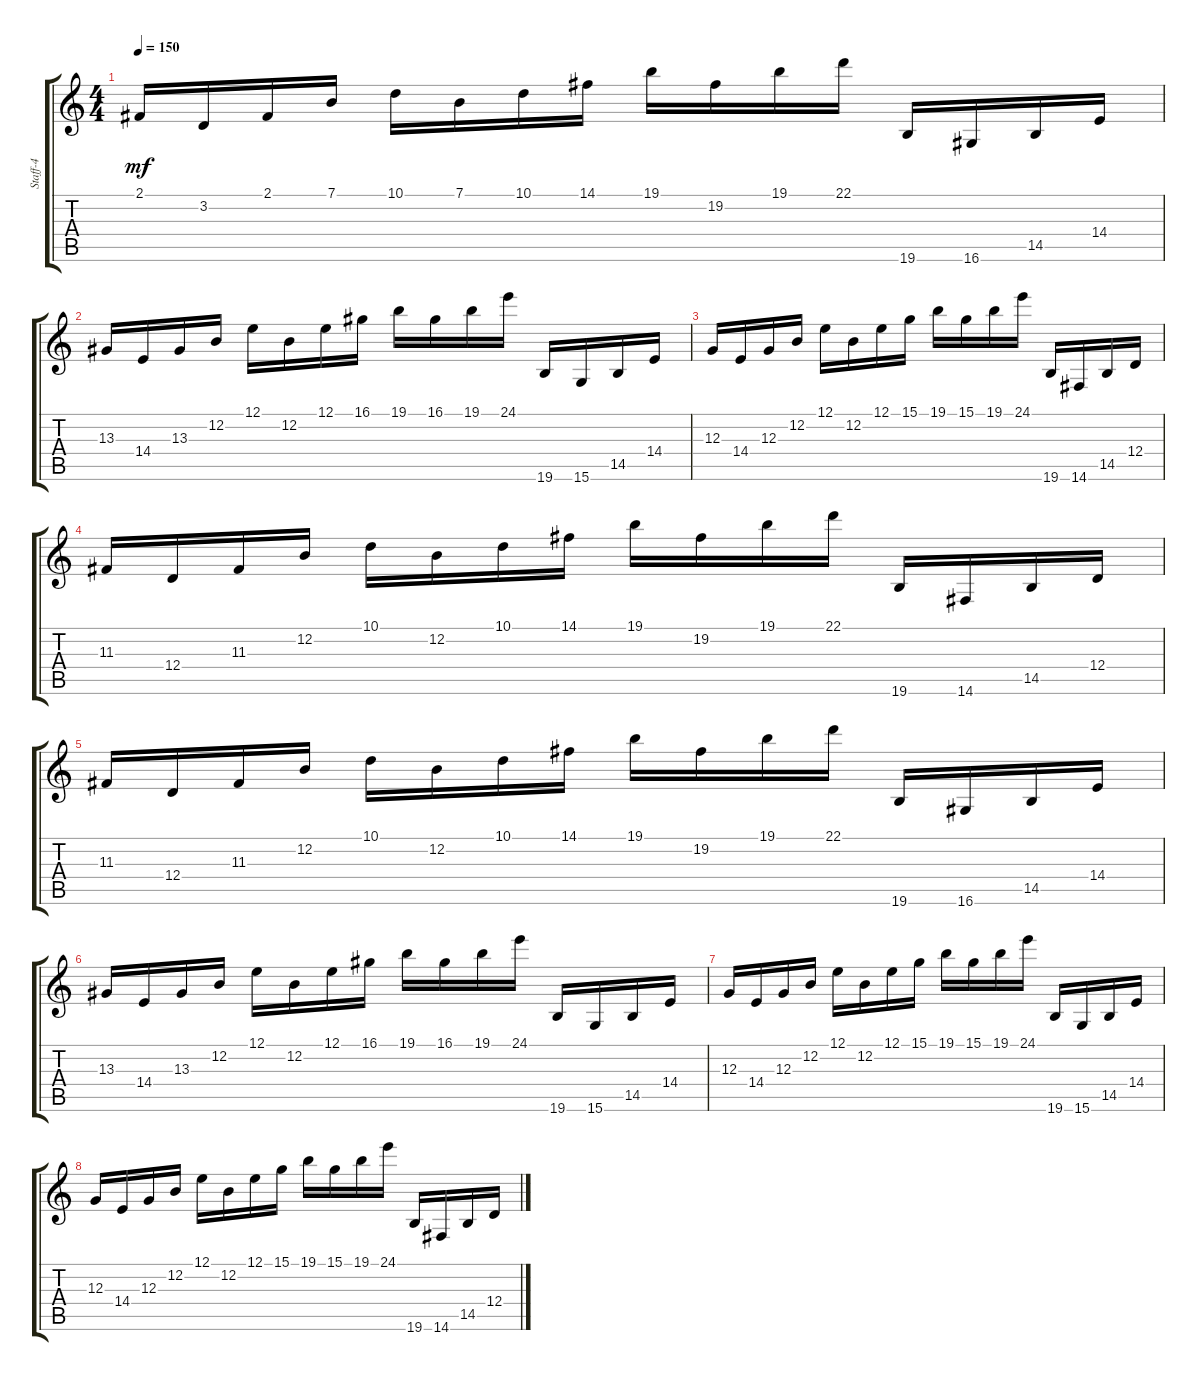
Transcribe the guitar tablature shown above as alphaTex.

\track ("Staff-4" "Staff-4") {instrument stringensemble1}
\staff {score tabs}
\tuning (E4 B3 G3 D3 A2 E2) {hide}
\ts (4 4)
\tempo 150
\clef g2
\ks c
2.1.16{dy mf} 3.2.16 2.1.16 7.1.16 10.1.16 7.1.16 10.1.16 14.1.16 19.1.16 19.2.16 19.1.16 22.1.16 19.6.16 16.6.16 14.5.16 14.4.16 |
13.3.16 14.4.16 13.3.16 12.2.16 12.1.16 12.2.16 12.1.16 16.1.16 19.1.16 16.1.16 19.1.16 24.1.16 19.6.16 15.6.16 14.5.16 14.4.16 |
12.3.16 14.4.16 12.3.16 12.2.16 12.1.16 12.2.16 12.1.16 15.1.16 19.1.16 15.1.16 19.1.16 24.1.16 19.6.16 14.6.16 14.5.16 12.4.16 |
11.3.16 12.4.16 11.3.16 12.2.16 10.1.16 12.2.16 10.1.16 14.1.16 19.1.16 19.2.16 19.1.16 22.1.16 19.6.16 14.6.16 14.5.16 12.4.16 |
11.3.16 12.4.16 11.3.16 12.2.16 10.1.16 12.2.16 10.1.16 14.1.16 19.1.16 19.2.16 19.1.16 22.1.16 19.6.16 16.6.16 14.5.16 14.4.16 |
13.3.16 14.4.16 13.3.16 12.2.16 12.1.16 12.2.16 12.1.16 16.1.16 19.1.16 16.1.16 19.1.16 24.1.16 19.6.16 15.6.16 14.5.16 14.4.16 |
12.3.16 14.4.16 12.3.16 12.2.16 12.1.16 12.2.16 12.1.16 15.1.16 19.1.16 15.1.16 19.1.16 24.1.16 19.6.16 15.6.16 14.5.16 14.4.16 |
12.3.16 14.4.16 12.3.16 12.2.16 12.1.16 12.2.16 12.1.16 15.1.16 19.1.16 15.1.16 19.1.16 24.1.16 19.6.16 14.6.16 14.5.16 12.4.16
